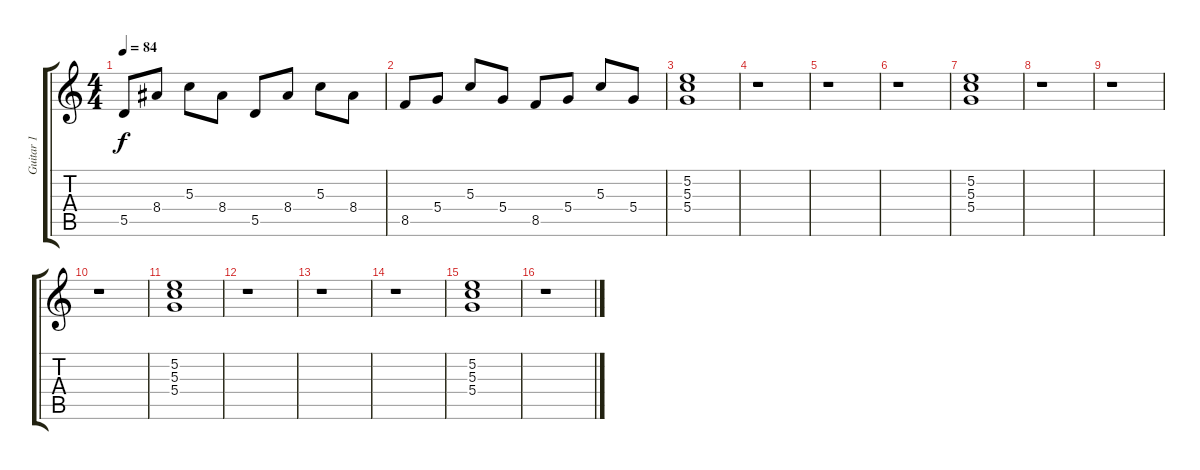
\track ("Guitar 1" "Guitar 1") {instrument acousticguitarsteel}
\staff {score tabs}
\tuning (E4 B3 G3 D3 A2 E2) {hide}
\ts (4 4)
\tempo 84
\clef g2
\ks c
5.5.8{dy f} 8.4.8 5.3.8 8.4.8 5.5.8 8.4.8 5.3.8 8.4.8 |
8.5.8 5.4.8 5.3.8 5.4.8 8.5.8 5.4.8 5.3.8 5.4.8 |
(5.2 5.3 5.4).1 |
r.1 |
r.1 |
r.1 |
(5.2 5.3 5.4).1 |
r.1 |
r.1 |
r.1 |
(5.2 5.3 5.4).1 |
r.1 |
r.1 |
r.1 |
(5.2 5.3 5.4).1 |
r.1
